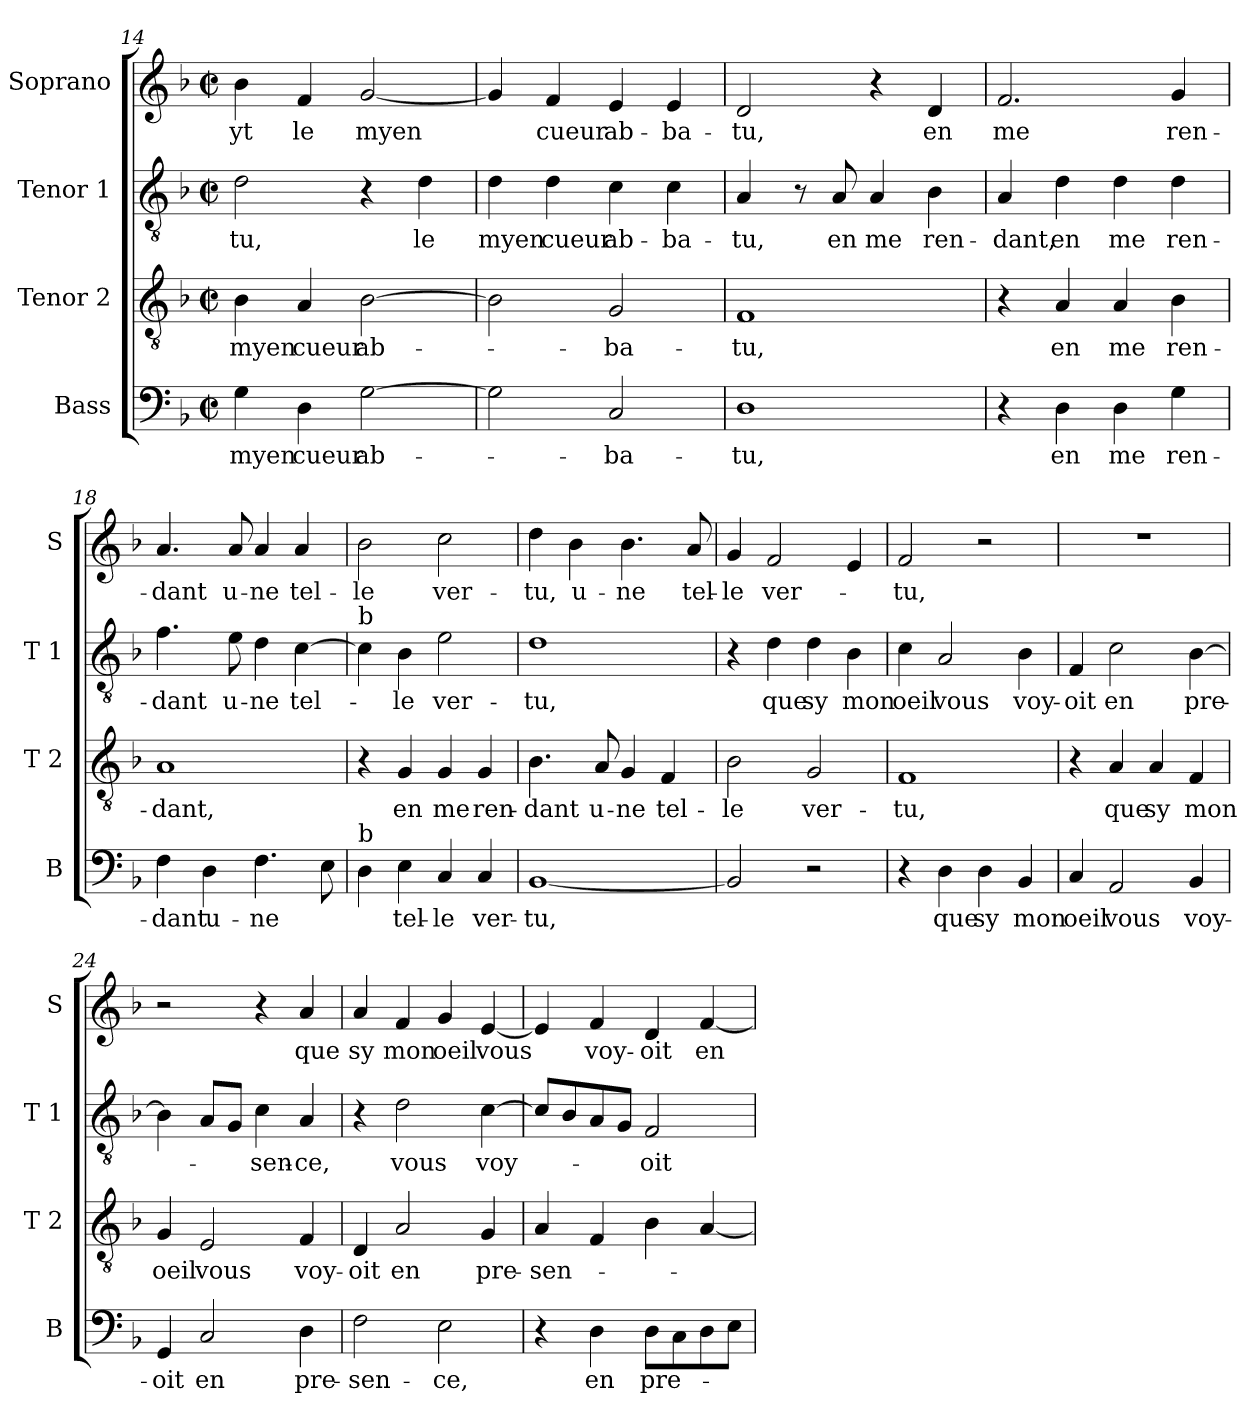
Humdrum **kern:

**kern	**text	**kern	**text	**kern	**text	**kern	**text
*part4	*part4	*part3	*part3	*part2	*part2	*part1	*part1
*staff4	*staff4	*staff3	*staff3	*staff2	*staff2	*staff1	*staff1
*I"Bass	*	*I"Tenor 2	*	*I"Tenor 1	*	*I"Soprano	*
*I'B	*	*I'T 2	*	*I'T 1	*	*I'S	*
*clefF4	*	*clefGv2	*	*clefGv2	*	*clefG2	*
*k[b-]	*	*k[b-]	*	*k[b-]	*	*k[b-]	*
*F:	*	*F:	*	*F:	*	*F:	*
*M2/2	*	*M2/2	*	*M2/2	*	*M2/2	*
*met(c|)	*	*met(c|)	*	*met(c|)	*	*met(c|)	*
=14	=14	=14	=14	=14	=14	=14	=14
!	!LO:LY:b	!	!LO:LY:b	!	!LO:LY:b	!	!LO:LY:b
4G\	myen	4B-\	myen	2d\	-tu,	4b-\	-yt
!	!LO:LY:b	!	!LO:LY:b	!	!	!	!LO:LY:b
4D\	cueur	4A/	cueur	.	.	4f/	le
!	!LO:LY:b	!	!LO:LY:b	!	!	!	!LO:LY:b
[2G\	ab-	[2B-\	ab-	4r	.	[2g/	myen
!	!	!	!	!	!LO:LY:b	!	!
.	.	.	.	4d\	le	.	.
=15	=15	=15	=15	=15	=15	=15	=15
!	!	!	!	!	!LO:LY:b	!	!
2G\]	.	2B-\]	.	4d\	myen	4g/]	.
!	!	!	!	!	!LO:LY:b	!	!LO:LY:b
.	.	.	.	4d\	cueur	4f/	cueur
!	!LO:LY:b	!	!LO:LY:b	!	!LO:LY:b	!	!LO:LY:b
2C/	-ba-	2G/	-ba-	4c\	ab-	4e/	ab-
!	!	!	!	!	!LO:LY:b	!	!LO:LY:b
.	.	.	.	4c\	-ba-	4e/	-ba-
!!LO:LB:g=z
=16	=16	=16	=16	=16	=16	=16	=16
!	!LO:LY:b	!	!LO:LY:b	!	!LO:LY:b	!	!LO:LY:b
1D	-tu,	1F	-tu,	4A/	-tu,	2d/	-tu,
.	.	.	.	8r	.	.	.
!	!	!	!	!	!LO:LY:b	!	!
.	.	.	.	8A/	en	.	.
!	!	!	!	!	!LO:LY:b	!	!
.	.	.	.	4A/	me	4r	.
!	!	!	!	!	!LO:LY:b	!	!LO:LY:b
.	.	.	.	4B-\	ren-	4d/	en
=17	=17	=17	=17	=17	=17	=17	=17
!	!	!	!	!	!LO:LY:b	!	!LO:LY:b
4r	.	4r	.	4A/	-dant,	2.f/	me
!	!LO:LY:b	!	!LO:LY:b	!	!LO:LY:b	!	!
4D\	en	4A/	en	4d\	en	.	.
!	!LO:LY:b	!	!LO:LY:b	!	!LO:LY:b	!	!
4D\	me	4A/	me	4d\	me	.	.
!	!LO:LY:b	!	!LO:LY:b	!	!LO:LY:b	!	!LO:LY:b
4G\	ren-	4B-\	ren-	4d\	ren-	4g/	ren-
=18	=18	=18	=18	=18	=18	=18	=18
!	!LO:LY:b	!	!LO:LY:b	!	!LO:LY:b	!	!LO:LY:b
4F\	-dant	1A	-dant,	4.f\	-dant	4.a/	-dant
!	!LO:LY:b	!	!	!	!	!	!
4D\	u-	.	.	.	.	.	.
!	!	!	!	!	!LO:LY:b	!	!LO:LY:b
.	.	.	.	8e\	u-	8a/	u-
!	!LO:LY:b	!	!	!	!LO:LY:b	!	!LO:LY:b
4.F\	-ne	.	.	4d\	-ne	4a/	-ne
!	!	!	!	!	!LO:LY:b	!	!LO:LY:b
.	.	.	.	[4c\	tel-	4a/	tel-
8E\	.	.	.	.	.	.	.
=19	=19	=19	=19	=19	=19	=19	=19
!	!	!	!	!LO:TX:a:t=b	!	!	!
!LO:TX:a:t=b	!	!	!	!	!	!	!
!	!	!	!	!	!	!	!LO:LY:b
4D\	.	4r	.	4c\]	.	2b-\	-le
!	!LO:LY:b	!	!LO:LY:b	!	!LO:LY:b	!	!
4E\	tel-	4G/	en	4B-\	-le	.	.
!	!LO:LY:b	!	!LO:LY:b	!	!LO:LY:b	!	!LO:LY:b
4C/	-le	4G/	me	2e\	ver-	2cc\	ver-
!	!LO:LY:b	!	!LO:LY:b	!	!	!	!
4C/	ver-	4G/	ren-	.	.	.	.
=20	=20	=20	=20	=20	=20	=20	=20
!	!LO:LY:b	!	!LO:LY:b	!	!LO:LY:b	!	!LO:LY:b
[1BB-	-tu,	4.B-\	-dant	1d	-tu,	4dd\	-tu,
!	!	!	!	!	!	!	!LO:LY:b
.	.	.	.	.	.	4b-\	u-
!	!	!	!LO:LY:b	!	!	!	!
.	.	8A/	u-	.	.	.	.
!	!	!	!LO:LY:b	!	!	!	!LO:LY:b
.	.	4G/	-ne	.	.	4.b-\	-ne
!	!	!	!LO:LY:b	!	!	!	!
.	.	4F/	tel-	.	.	.	.
!	!	!	!	!	!	!	!LO:LY:b
.	.	.	.	.	.	8a/	tel-
!!LO:LB:g=z
=21	=21	=21	=21	=21	=21	=21	=21
!	!	!	!LO:LY:b	!	!	!	!LO:LY:b
2BB-/]	.	2B-\	-le	4r	.	4g/	-le
!	!	!	!	!	!LO:LY:b	!	!LO:LY:b
.	.	.	.	4d\	que	2f/	ver-
!	!	!	!LO:LY:b	!	!LO:LY:b	!	!
2r	.	2G/	ver-	4d\	sy	.	.
!	!	!	!	!	!LO:LY:b	!	!
.	.	.	.	4B-\	mon	4e/	.
=22	=22	=22	=22	=22	=22	=22	=22
!	!	!	!LO:LY:b	!	!LO:LY:b	!	!LO:LY:b
4r	.	1F	-tu,	4c\	oeil	2f/	-tu,
!	!LO:LY:b	!	!	!	!LO:LY:b	!	!
4D\	que	.	.	2A/	vous	.	.
!	!LO:LY:b	!	!	!	!	!	!
4D\	sy	.	.	.	.	2r	.
!	!LO:LY:b	!	!	!	!LO:LY:b	!	!
4BB-/	mon	.	.	4B-\	voy-	.	.
=23	=23	=23	=23	=23	=23	=23	=23
!	!LO:LY:b	!	!	!	!LO:LY:b	!	!
4C/	oeil	4r	.	4F/	-oit	1r	.
!	!LO:LY:b	!	!LO:LY:b	!	!LO:LY:b	!	!
2AA/	vous	4A/	que	2c\	en	.	.
!	!	!	!LO:LY:b	!	!	!	!
.	.	4A/	sy	.	.	.	.
!	!LO:LY:b	!	!LO:LY:b	!	!LO:LY:b	!	!
4BB-/	voy-	4F/	mon	[4B-\	pre-	.	.
=24	=24	=24	=24	=24	=24	=24	=24
!	!LO:LY:b	!	!LO:LY:b	!	!	!	!
4GG/	-oit	4G/	oeil	4B-\]	.	2r	.
!	!LO:LY:b	!	!LO:LY:b	!	!	!	!
2C/	en	2E/	vous	8A/L	.	.	.
.	.	.	.	8G/J	.	.	.
!	!	!	!	!	!LO:LY:b	!	!
.	.	.	.	4c\	-sen-	4r	.
!	!LO:LY:b	!	!LO:LY:b	!	!LO:LY:b	!	!LO:LY:b
4D\	pre-	4F/	voy-	4A/	-ce,	4a/	que
=25	=25	=25	=25	=25	=25	=25	=25
!	!LO:LY:b	!	!LO:LY:b	!	!	!	!LO:LY:b
2F\	-sen-	4D/	-oit	4r	.	4a/	sy
!	!	!	!LO:LY:b	!	!LO:LY:b	!	!LO:LY:b
.	.	2A/	en	2d\	vous	4f/	mon
!	!LO:LY:b	!	!	!	!	!	!LO:LY:b
2E\	-ce,	.	.	.	.	4g/	oeil
!	!	!	!LO:LY:b	!	!LO:LY:b	!	!LO:LY:b
.	.	4G/	pre-	[4c\	voy-	[4e/	vous
!!LO:PB:g=z
=26	=26	=26	=26	=26	=26	=26	=26
!	!	!	!LO:LY:b	!	!	!	!
4r	.	4A/	-sen-	8c/L]	.	4e/]	.
.	.	.	.	8B-/	.	.	.
!	!LO:LY:b	!	!	!	!	!	!LO:LY:b
4D\	en	4F/	.	8A/	.	4f/	voy-
.	.	.	.	8G/J	.	.	.
!	!LO:LY:b	!	!	!	!LO:LY:b	!	!LO:LY:b
8D\L	pre-	4B-\	.	2F/	-oit	4d/	-oit
8C\	.	.	.	.	.	.	.
!	!	!	!	!	!	!	!LO:LY:b
8D\	.	[4A/	.	.	.	[4f/	en
8E\J	.	.	.	.	.	.	.
=	=	=	=	=	=	=	=
*-	*-	*-	*-	*-	*-	*-	*-
